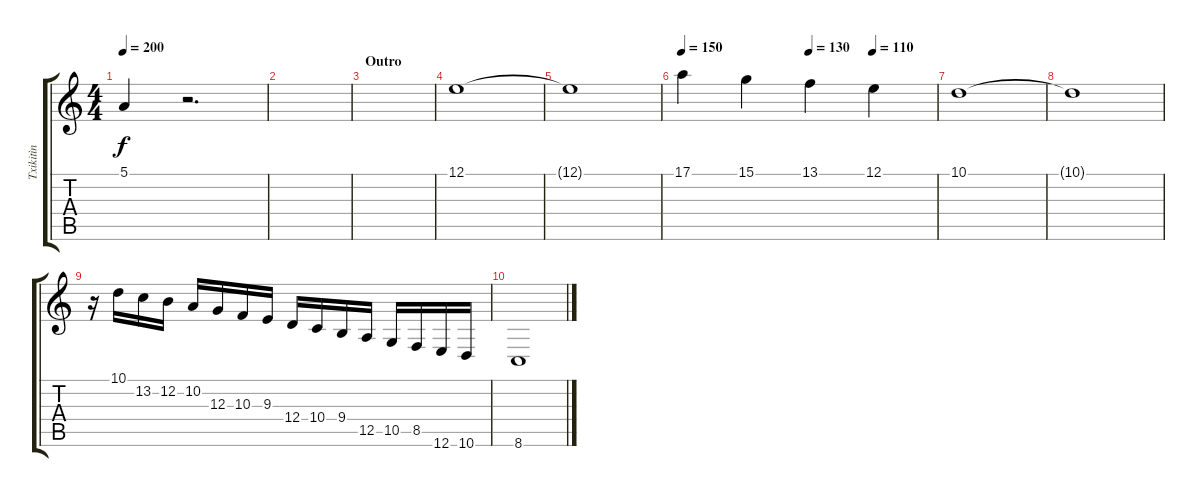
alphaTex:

\track ("Txikitìn" "Txikitìn") {instrument trumpet}
\staff {score tabs}
\tuning (E4 B3 G3 D3 A2 E2) {hide}
\ts (4 4)
\tempo 200
\clef g2
\ks c
5.1.4{dy f} r.2{d} |
|
\section ("" "Outro")
|
12.1.1 |
12.1{t}.1 |
\tempo 150
\tempo (130 0.5)
\tempo (110 0.75)
17.1.4 15.1.4 13.1.4 12.1.4 |
10.1.1 |
10.1{t}.1 |
r.16 10.1.16 13.2.16 12.2.16 10.2.16 12.3.16 10.3.16 9.3.16 12.4.16 10.4.16 9.4.16 12.5.16 10.5.16 8.5.16 12.6.16 10.6.16 |
8.6.1
